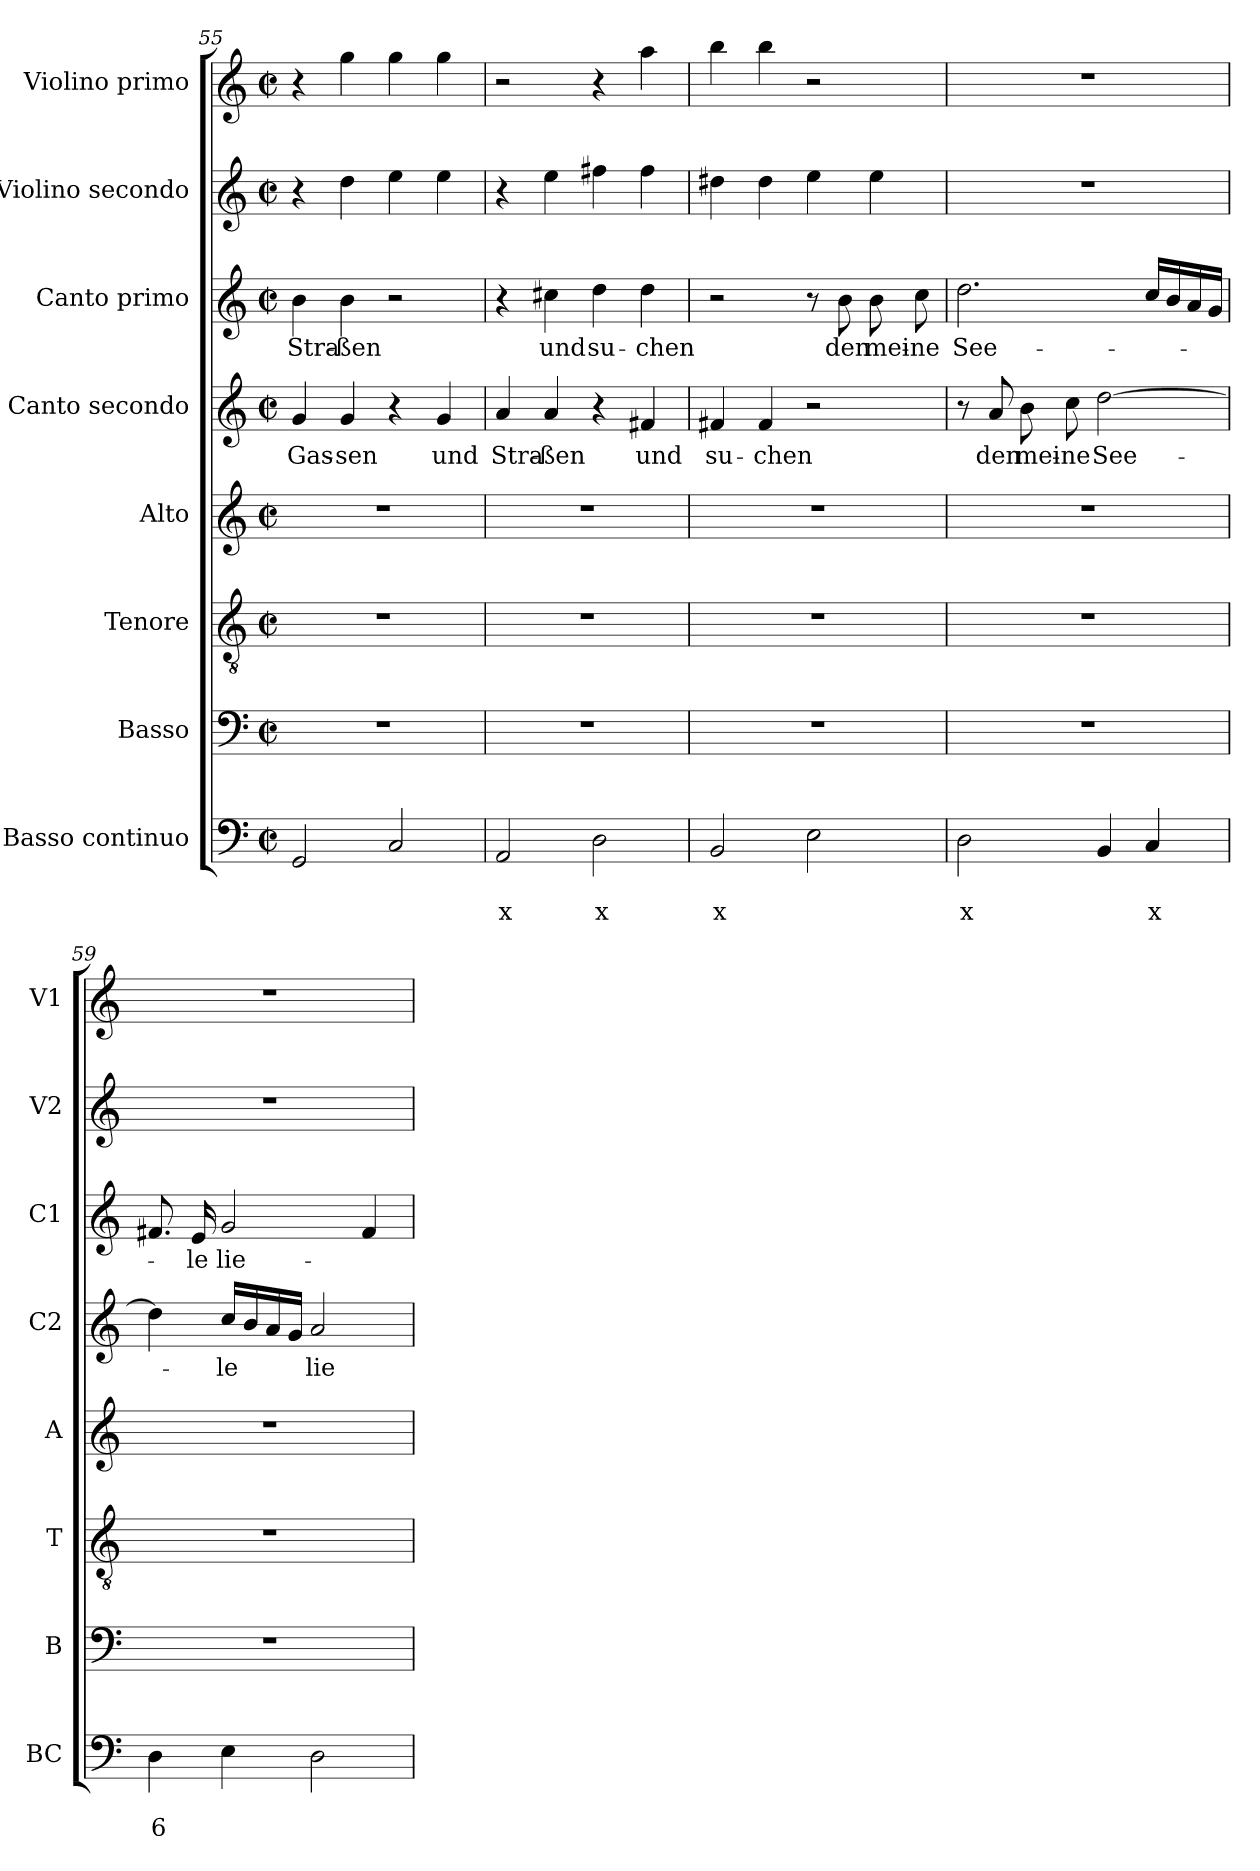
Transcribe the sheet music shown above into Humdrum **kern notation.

**kern	**text	**text	**kern	**kern	**kern	**kern	**text	**kern	**text	**kern	**kern
*part8	*part8	*part8	*part7	*part6	*part5	*part4	*part4	*part3	*part3	*part2	*part1
*staff8	*staff8	*staff8	*staff7	*staff6	*staff5	*staff4	*staff4	*staff3	*staff3	*staff2	*staff1
*I"Basso continuo	*	*	*I"Basso	*I"Tenore	*I"Alto	*I"Canto secondo	*	*I"Canto primo	*	*I"Violino secondo	*I"Violino primo
*I'BC	*	*	*I'B	*I'T	*I'A	*I'C2	*	*I'C1	*	*I'V2	*I'V1
*clefF4	*	*	*clefF4	*clefGv2	*clefG2	*clefG2	*	*clefG2	*	*clefG2	*clefG2
*k[]	*	*	*k[]	*k[]	*k[]	*k[]	*	*k[]	*	*k[]	*k[]
*C:	*	*	*C:	*C:	*C:	*C:	*	*C:	*	*C:	*C:
*M2/2	*	*	*M2/2	*M2/2	*M2/2	*M2/2	*	*M2/2	*	*M2/2	*M2/2
*met(c|)	*	*	*met(c|)	*met(c|)	*met(c|)	*met(c|)	*	*met(c|)	*	*met(c|)	*met(c|)
=55	=55	=55	=55	=55	=55	=55	=55	=55	=55	=55	=55
!	!	!	!	!	!	!	!LO:LY:b	!	!LO:LY:b	!	!
2GG/	.	.	1r	1r	1r	4g/	Gas-	4b\	Stra-	4r	4r
!	!	!	!	!	!	!	!LO:LY:b	!	!LO:LY:b	!	!
.	.	.	.	.	.	4g/	-sen	4b\	-ßen	4dd\	4gg\
2C/	.	.	.	.	.	4r	.	2r	.	4ee\	4gg\
!	!	!	!	!	!	!	!LO:LY:b	!	!	!	!
.	.	.	.	.	.	4g/	und	.	.	4ee\	4gg\
!!LO:LB:g=z
=56	=56	=56	=56	=56	=56	=56	=56	=56	=56	=56	=56
!	!	!LO:LY:b	!	!	!	!	!LO:LY:b	!	!	!	!
2AA/	.	x	1r	1r	1r	4a/	Stra-	4r	.	4r	2r
!	!	!	!	!	!	!	!LO:LY:b	!	!LO:LY:b	!	!
.	.	.	.	.	.	4a/	-ßen	4cc#X\	und	4ee\	.
!	!	!LO:LY:b	!	!	!	!	!	!	!LO:LY:b	!	!
2D\	.	x	.	.	.	4r	.	4dd\	su-	4ff#X\	4r
!	!	!	!	!	!	!	!LO:LY:b	!	!LO:LY:b	!	!
.	.	.	.	.	.	4f#X/	und	4dd\	-chen	4ff#\	4aa\
=57	=57	=57	=57	=57	=57	=57	=57	=57	=57	=57	=57
!	!	!LO:LY:b	!	!	!	!	!LO:LY:b	!	!	!	!
2BB/	.	x	1r	1r	1r	4f#X/	su-	2r	.	4dd#X\	4bb\
!	!	!	!	!	!	!	!LO:LY:b	!	!	!	!
.	.	.	.	.	.	4f#/	-chen	.	.	4dd#\	4bb\
2E\	.	.	.	.	.	2r	.	8r	.	4ee\	2r
!	!	!	!	!	!	!	!	!	!LO:LY:b	!	!
.	.	.	.	.	.	.	.	8b\	den	.	.
!	!	!	!	!	!	!	!	!	!LO:LY:b	!	!
.	.	.	.	.	.	.	.	8b\	mei-	4ee\	.
!	!	!	!	!	!	!	!	!	!LO:LY:b	!	!
.	.	.	.	.	.	.	.	8cc\	-ne	.	.
=58	=58	=58	=58	=58	=58	=58	=58	=58	=58	=58	=58
!	!	!LO:LY:b	!	!	!	!	!	!	!LO:LY:b	!	!
2D\	.	x	1r	1r	1r	8r	.	2.dd\	See-	1r	1r
!	!	!	!	!	!	!	!LO:LY:b	!	!	!	!
.	.	.	.	.	.	8a/	den	.	.	.	.
!	!	!	!	!	!	!	!LO:LY:b	!	!	!	!
.	.	.	.	.	.	8b\	mei-	.	.	.	.
!	!	!	!	!	!	!	!LO:LY:b	!	!	!	!
.	.	.	.	.	.	8cc\	-ne	.	.	.	.
!	!	!	!	!	!	!	!LO:LY:b	!	!	!	!
4BB/	.	.	.	.	.	[2dd\	See-	.	.	.	.
!	!	!LO:LY:b	!	!	!	!	!	!	!	!	!
4C/	.	x	.	.	.	.	.	16cc/LL	.	.	.
.	.	.	.	.	.	.	.	16b/	.	.	.
.	.	.	.	.	.	.	.	16a/	.	.	.
.	.	.	.	.	.	.	.	16g/JJ	.	.	.
=59	=59	=59	=59	=59	=59	=59	=59	=59	=59	=59	=59
!	!	!LO:LY:b	!	!	!	!	!	!	!	!	!
4D\	.	6	1r	1r	1r	4dd\]	.	8.f#X/	.	1r	1r
!	!	!	!	!	!	!	!	!	!LO:LY:b	!	!
.	.	.	.	.	.	.	.	16e/	-le	.	.
!	!	!	!	!	!	!	!LO:LY:b	!	!LO:LY:b	!	!
4E\	.	.	.	.	.	16cc/LL	-le	2g/	lie-	.	.
.	.	.	.	.	.	16b/	.	.	.	.	.
.	.	.	.	.	.	16a/	.	.	.	.	.
.	.	.	.	.	.	16g/JJ	.	.	.	.	.
!	!	!	!	!	!	!	!LO:LY:b	!	!	!	!
2D\	.	.	.	.	.	2a/	lie-	.	.	.	.
.	.	.	.	.	.	.	.	4f#/	.	.	.
=	=	=	=	=	=	=	=	=	=	=	=
*-	*-	*-	*-	*-	*-	*-	*-	*-	*-	*-	*-
